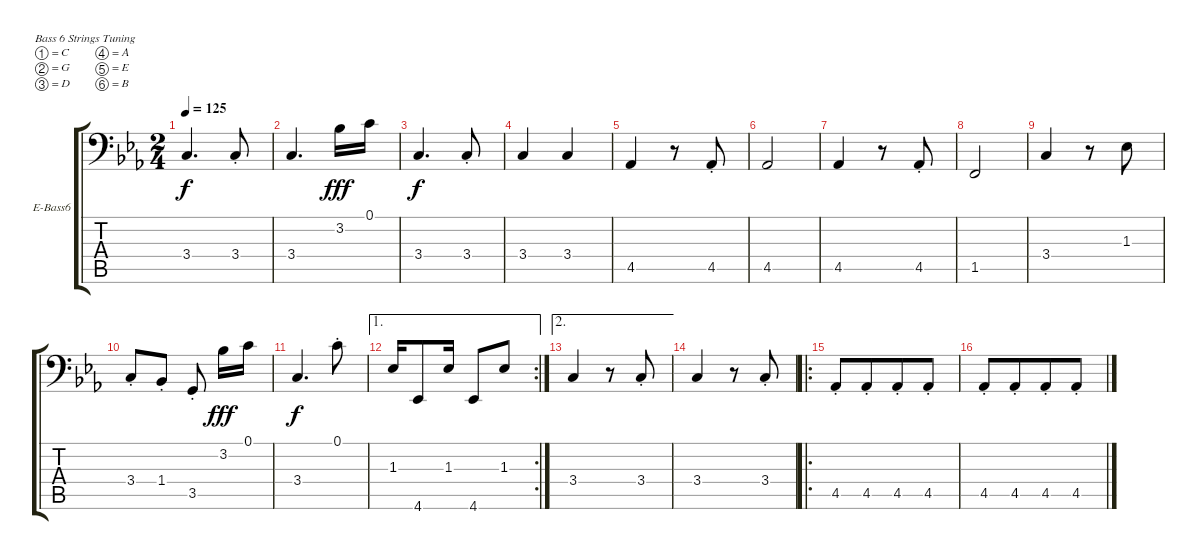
\bracketExtendMode groupsimilarinstruments
\firstSystemTrackNameOrientation horizontal
\otherSystemsTrackNameOrientation horizontal
\track ("Бас" "E-Bass6") {instrument electricbassfinger}
\staff {score tabs}
\tuning (C3 G2 D2 A1 E1 B0)
\ts (2 4)
\tempo 125
\clef f4
\ks cminor
3.4.4{d dy f} 3.4{st}.8 |
3.4.4{d} 3.2.16{dy fff} 0.1.16 |
3.4.4{d dy f} 3.4{st}.8 |
3.4.4 3.4.4 |
4.5.4 r.8 4.5{st}.8 |
4.5.2 |
4.5.4 r.8 4.5{st}.8 |
1.5.2 |
3.4.4 r.8 1.3.8 |
3.4{st}.8 1.4{st}.8 3.5{st}.8{beam split} 3.2.16{dy fff} 0.1.16 |
3.4.4{d dy f} 0.1{st}.8 |
\ae 1
\rc 2
1.3.16 4.6.8 1.3.16 4.6.8 1.3.8 |
\ae 2
3.4.4 r.8 3.4{st}.8 |
3.4.4 r.8 3.4{st}.8 |
\ro
4.5{st}.8 4.5{st}.8{beam merge} 4.5{st}.8 4.5{st}.8 |
4.5{st}.8{beam merge} 4.5{st}.8{beam merge} 4.5{st}.8{beam merge} 4.5{st}.8
